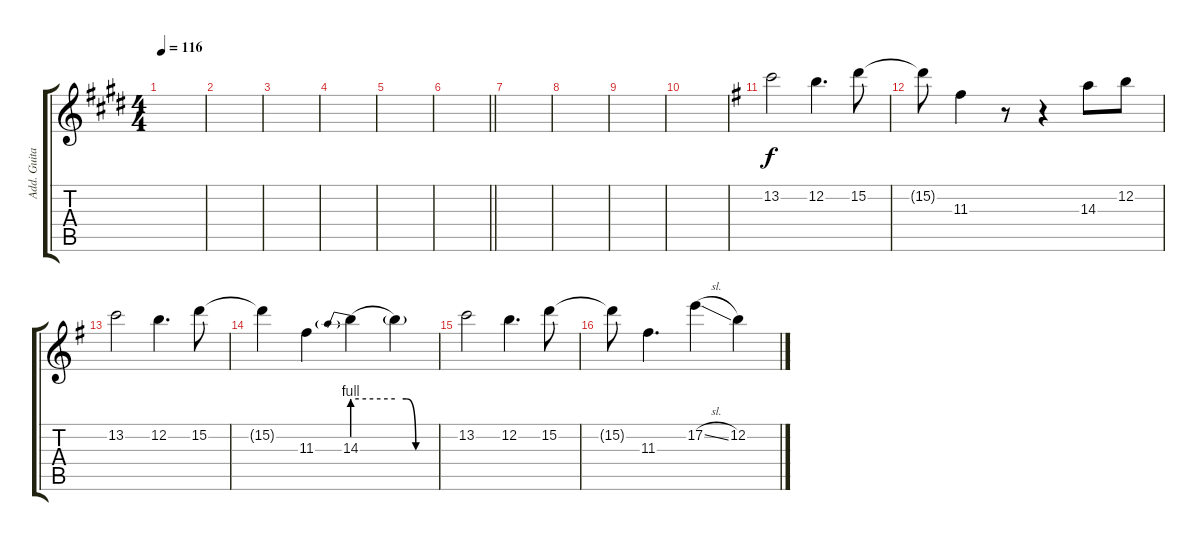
\track ("Add. Guitar 1" "Add. Guita") {instrument distortionguitar}
\staff {score tabs}
\tuning (E4 B3 G3 D3 A2 E2) {hide}
\ts (4 4)
\tempo 116
\clef g2
\ks e
|
|
|
|
|
\barLineRight lightlight
|
|
|
|
|
\ks g
13.2.2{volume 10 balance 8 instrument distortionguitar} 12.2.4{d} 15.2.8 |
15.2{t}.8 11.3.4 r.8 r.4 14.3.8 12.2.8 |
13.2.2 12.2.4{d} 15.2.8 |
15.2{t}.4 11.3.4 14.3{be (prebend 0 4 60 4)}.4 14.3{be (custom 0 4 15 4 30 0 60 0) t}.4 |
13.2.2 12.2.4{d} 15.2.8 |
15.2{t}.8 11.3.4{d} 17.2{sl}.4 12.2.4
